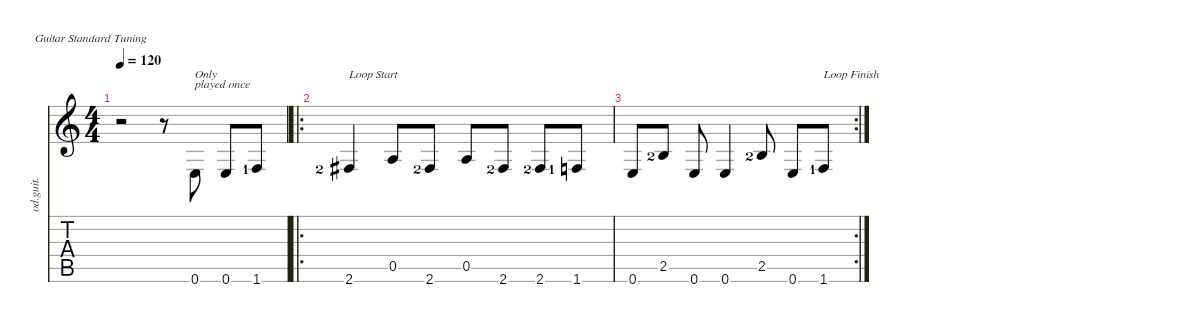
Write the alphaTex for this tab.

\defaultSystemsLayout 4
\hideDynamics
\bracketExtendMode nobrackets
\track ("Overdriven Guitar" "od.guit.") {instrument overdrivenguitar}
\staff {score tabs}
\tuning (E4 B3 G3 D3 A2 E2)
\ts (4 4)
\tempo 120
\clef g2
\ks aminor
r.2{dy mf instrument overdrivenguitar beam Down} r.8{beam Down} 0.6.8{txt "Only \nplayed once " beam Up} 0.6.8{beam Up} 1.6{lf 2}.8{beam Up} |
\ro
2.6{lf 3 acc #}.4{txt "Loop Start" beam Up} 0.5.8{beam Up} 2.6{lf 3 acc #}.8{beam Up} 0.5.8{beam Up} 2.6{lf 3 acc #}.8{beam Up} 2.6{lf 3 acc #}.8{beam Up} 1.6{lf 2}.8{beam Up} |
\rc 2
0.6.8{beam Up} 2.5{lf 3}.8{beam Up} 0.6.8{beam Up} 0.6.4{beam Up} 2.5{lf 3}.8{beam Up} 0.6.8{beam Up} 1.6{lf 2}.8{txt "Loop Finish" beam Up}
